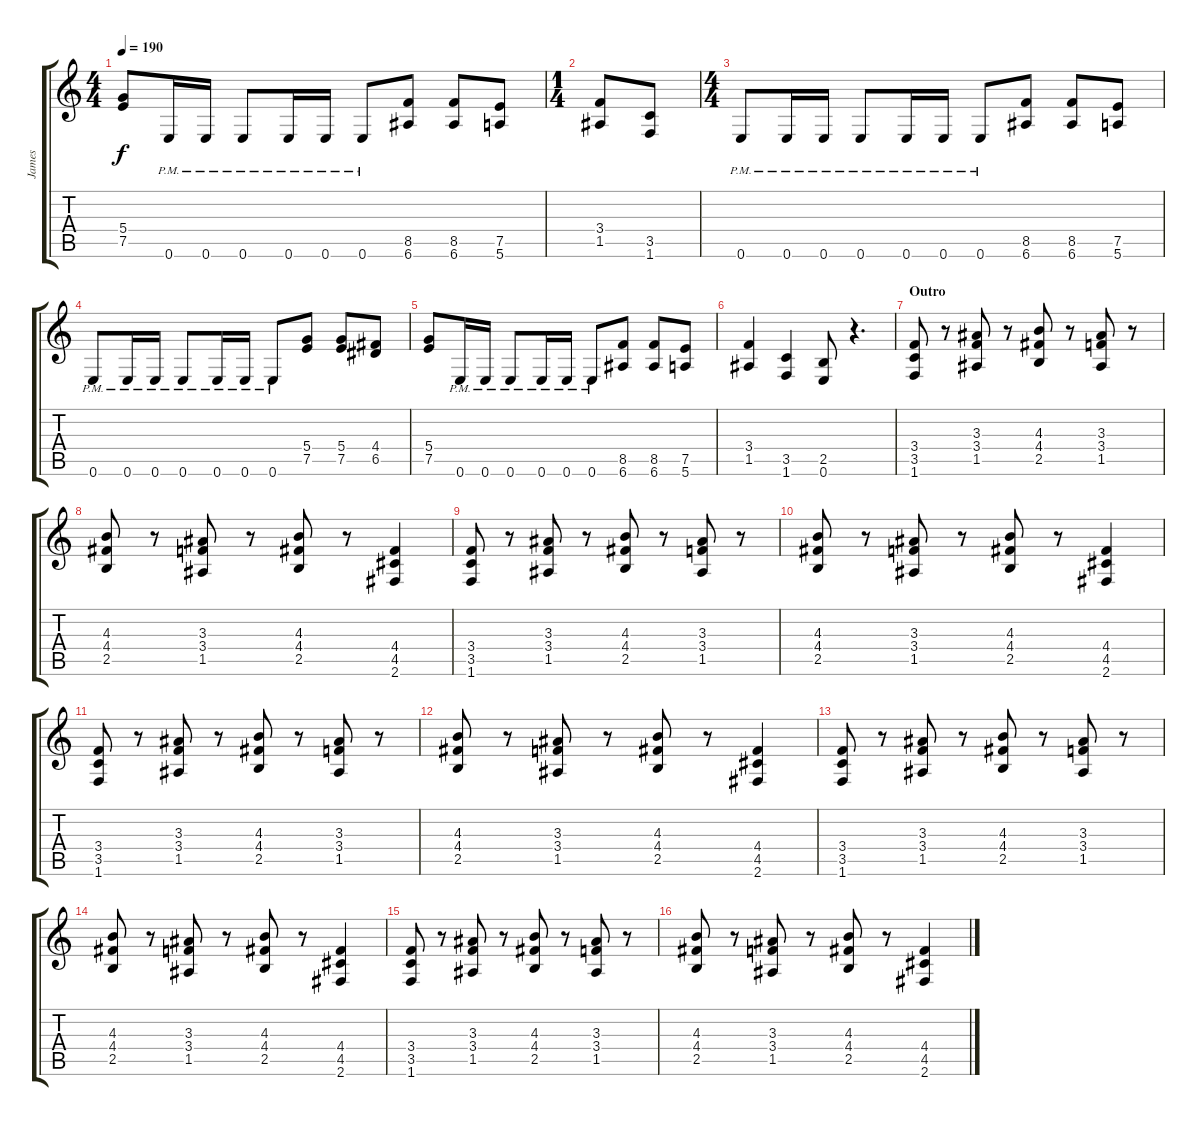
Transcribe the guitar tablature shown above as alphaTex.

\track ("James" "James") {instrument distortionguitar}
\staff {score tabs}
\tuning (E4 B3 G3 D3 A2 E2) {hide}
\ts (4 4)
\tempo 190
\clef g2
\ks c
(5.4 7.5).8{dy f} 0.6{pm}.16 0.6{pm}.16 0.6{pm}.8 0.6{pm}.16 0.6{pm}.16 0.6{pm}.8 (8.5 6.6).8 (8.5 6.6).8 (7.5 5.6).8 |
\ts (1 4)
(3.4 1.5).8 (3.5 1.6).8 |
\ts (4 4)
0.6{pm}.8 0.6{pm}.16 0.6{pm}.16 0.6{pm}.8 0.6{pm}.16 0.6{pm}.16 0.6{pm}.8 (8.5 6.6).8 (8.5 6.6).8 (7.5 5.6).8 |
0.6{pm}.8 0.6{pm}.16 0.6{pm}.16 0.6{pm}.8 0.6{pm}.16 0.6{pm}.16 0.6{pm}.8 (5.4 7.5).8 (5.4 7.5).8 (4.4 6.5).8 |
(5.4 7.5).8 0.6{pm}.16 0.6{pm}.16 0.6{pm}.8 0.6{pm}.16 0.6{pm}.16 0.6{pm}.8 (8.5 6.6).8 (8.5 6.6).8 (7.5 5.6).8 |
(3.4 1.5).4 (3.5 1.6).4 (2.5 0.6).8 r.4{d} |
\section ("" "Outro")
(3.4 3.5 1.6).8 r.8 (3.3 3.4 1.5).8 r.8 (4.3 4.4 2.5).8 r.8 (3.3 3.4 1.5).8 r.8 |
(4.3 4.4 2.5).8 r.8 (3.3 3.4 1.5).8 r.8 (4.3 4.4 2.5).8 r.8 (4.4 4.5 2.6).4 |
(3.4 3.5 1.6).8 r.8 (3.3 3.4 1.5).8 r.8 (4.3 4.4 2.5).8 r.8 (3.3 3.4 1.5).8 r.8 |
(4.3 4.4 2.5).8 r.8 (3.3 3.4 1.5).8 r.8 (4.3 4.4 2.5).8 r.8 (4.4 4.5 2.6).4 |
(3.4 3.5 1.6).8 r.8 (3.3 3.4 1.5).8 r.8 (4.3 4.4 2.5).8 r.8 (3.3 3.4 1.5).8 r.8 |
(4.3 4.4 2.5).8 r.8 (3.3 3.4 1.5).8 r.8 (4.3 4.4 2.5).8 r.8 (4.4 4.5 2.6).4 |
(3.4 3.5 1.6).8 r.8 (3.3 3.4 1.5).8 r.8 (4.3 4.4 2.5).8 r.8 (3.3 3.4 1.5).8 r.8 |
(4.3 4.4 2.5).8 r.8 (3.3 3.4 1.5).8 r.8 (4.3 4.4 2.5).8 r.8 (4.4 4.5 2.6).4 |
(3.4 3.5 1.6).8 r.8 (3.3 3.4 1.5).8 r.8 (4.3 4.4 2.5).8 r.8 (3.3 3.4 1.5).8 r.8 |
(4.3 4.4 2.5).8 r.8 (3.3 3.4 1.5).8 r.8 (4.3 4.4 2.5).8 r.8 (4.4 4.5 2.6).4
